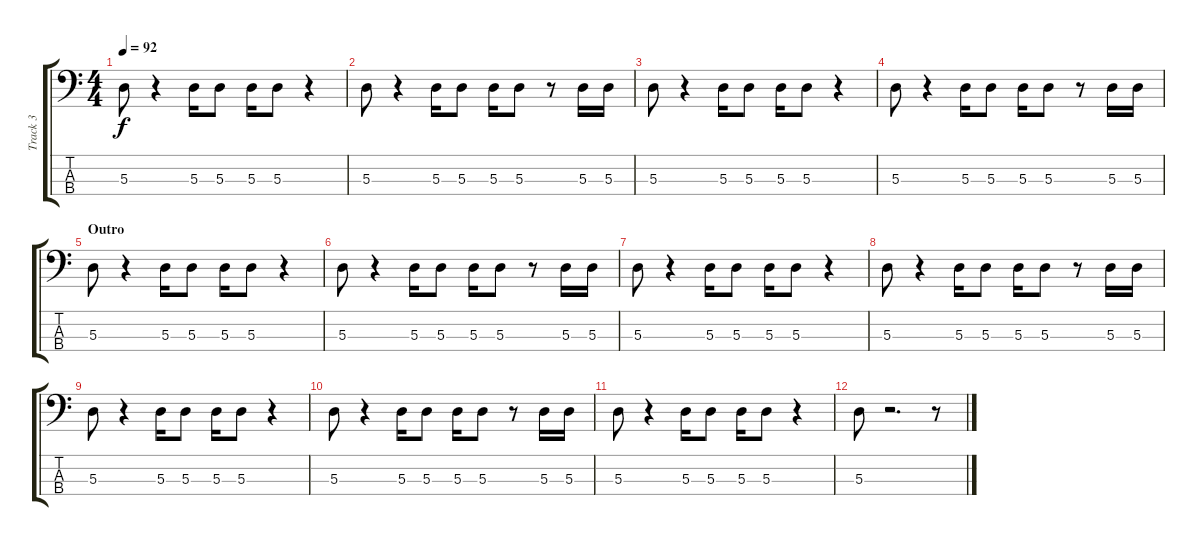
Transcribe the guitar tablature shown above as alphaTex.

\track ("Track 3" "Track 3") {instrument electricbasspick}
\staff {score tabs}
\tuning (G2 D2 A1 E1) {hide}
\ts (4 4)
\tempo 92
\clef f4
\ks c
5.3.8{dy f} r.4 5.3.16 5.3.8 5.3.16 5.3.8 r.4 |
5.3.8 r.4 5.3.16 5.3.8 5.3.16 5.3.8 r.8 5.3.16 5.3.16 |
5.3.8 r.4 5.3.16 5.3.8 5.3.16 5.3.8 r.4 |
5.3.8 r.4 5.3.16 5.3.8 5.3.16 5.3.8 r.8 5.3.16 5.3.16 |
\section ("" "Outro")
5.3.8 r.4 5.3.16 5.3.8 5.3.16 5.3.8 r.4 |
5.3.8 r.4 5.3.16 5.3.8 5.3.16 5.3.8 r.8 5.3.16 5.3.16 |
5.3.8 r.4 5.3.16 5.3.8 5.3.16 5.3.8 r.4 |
5.3.8 r.4 5.3.16 5.3.8 5.3.16 5.3.8 r.8 5.3.16 5.3.16 |
5.3.8 r.4 5.3.16 5.3.8 5.3.16 5.3.8 r.4 |
5.3.8 r.4 5.3.16 5.3.8 5.3.16 5.3.8 r.8 5.3.16 5.3.16 |
5.3.8 r.4 5.3.16 5.3.8 5.3.16 5.3.8 r.4 |
5.3.8 r.2{d} r.8
